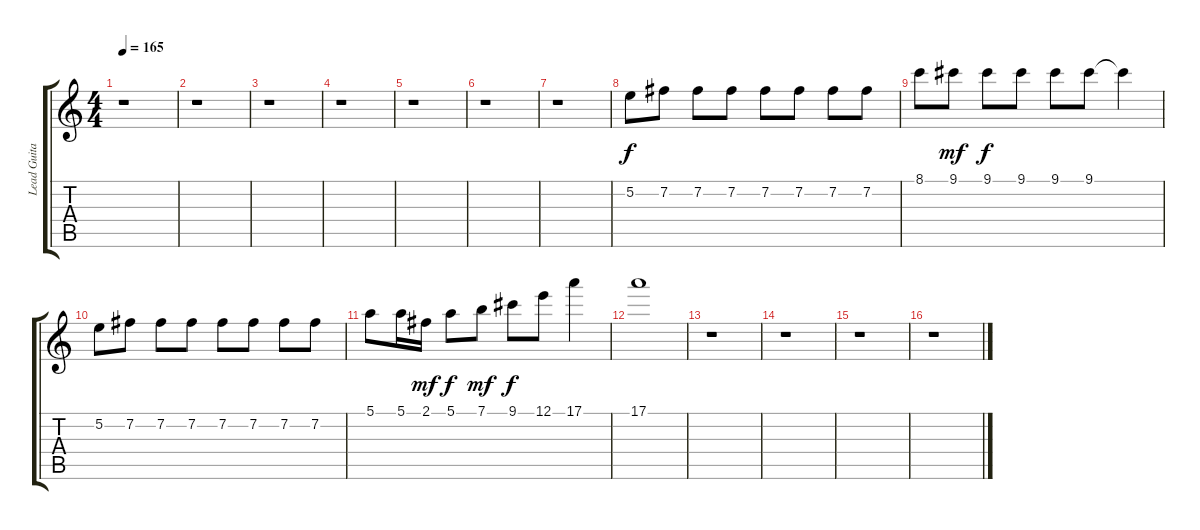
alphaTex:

\track ("Lead Guitar 2" "Lead Guita") {instrument overdrivenguitar}
\staff {score tabs}
\tuning (E4 B3 G3 D3 A2 E2) {hide}
\ts (4 4)
\tempo 165
\clef g2
\ks c
r.1{dy f} |
r.1 |
r.1 |
r.1 |
r.1 |
r.1 |
r.1 |
5.2.8 7.2.8 7.2.8 7.2.8 7.2.8 7.2.8 7.2.8 7.2.8 |
8.1.8 9.1.8{dy mf} 9.1.8{dy f} 9.1.8 9.1.8 9.1.8 9.1{t}.4 |
5.2.8 7.2.8 7.2.8 7.2.8 7.2.8 7.2.8 7.2.8 7.2.8 |
5.1.8 5.1.16 2.1.16{dy mf} 5.1.8{dy f} 7.1.8{dy mf} 9.1.8{dy f} 12.1.8 17.1.4 |
17.1.1 |
r.1 |
r.1 |
r.1 |
r.1
